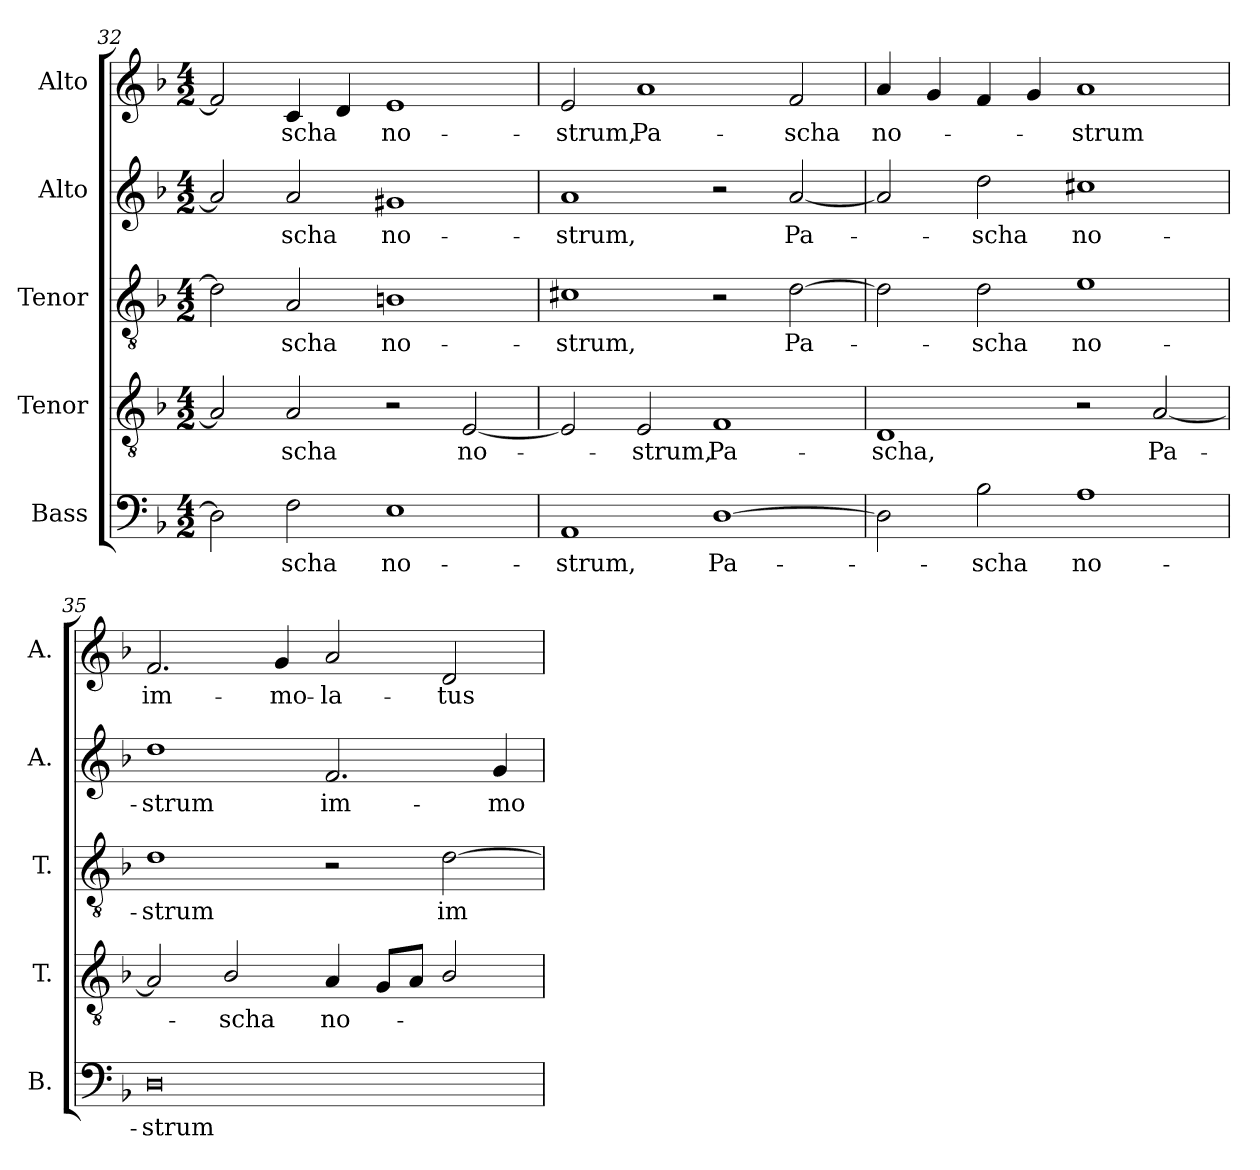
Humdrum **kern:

**kern	**text	**kern	**text	**kern	**text	**kern	**text	**kern	**text
*part5	*part5	*part4	*part4	*part3	*part3	*part2	*part2	*part1	*part1
*staff5	*staff5	*staff4	*staff4	*staff3	*staff3	*staff2	*staff2	*staff1	*staff1
*I"Bass	*	*I"Tenor	*	*I"Tenor	*	*I"Alto	*	*I"Alto	*
*I'B.	*	*I'T.	*	*I'T.	*	*I'A.	*	*I'A.	*
!!LO:LB:g=z
*clefF4	*	*clefGv2	*	*clefGv2	*	*clefG2	*	*clefG2	*
*	*	*ITrd7c12	*	*ITrd7c12	*	*	*	*	*
*k[b-]	*	*k[b-]	*	*k[b-]	*	*k[b-]	*	*k[b-]	*
*F:	*	*F:	*	*F:	*	*F:	*	*F:	*
*M4/2	*	*M4/2	*	*M4/2	*	*M4/2	*	*M4/2	*
=32	=32	=32	=32	=32	=32	=32	=32	=32	=32
2Di\]	.	2AAi/]	.	2Di\]	.	2ai/]	.	2fi/]	.
!	!LO:LY:b:color=#000000	!	!	!	!	!	!	!	!
!	!	!	!LO:LY:b:color=#000000	!	!	!	!	!	!
!	!	!	!	!	!LO:LY:b:color=#000000	!	!	!	!
!	!	!	!	!	!	!	!LO:LY:b:color=#000000	!	!
!	!	!	!	!	!	!	!	!	!LO:LY:b:color=#000000
2Fi\	-scha	2AAi/	-scha	2AAi/	-scha	2ai/	-scha	4ci/	-scha
.	.	.	.	.	.	.	.	4di/	.
!	!LO:LY:b:color=#000000	!	!	!	!	!	!	!	!
!	!	!	!	!	!LO:LY:b:color=#000000	!	!	!	!
!	!	!	!	!	!	!	!LO:LY:b:color=#000000	!	!
!	!	!	!	!	!	!	!	!	!LO:LY:b:color=#000000
1Ei	no-	2r	.	1BBni	no-	1g#Xi	no-	1ei	no-
!	!	!	!LO:LY:b:color=#000000	!	!	!	!	!	!
.	.	[2EEi/	no-	.	.	.	.	.	.
=33	=33	=33	=33	=33	=33	=33	=33	=33	=33
!	!LO:LY:b:color=#000000	!	!	!	!	!	!	!	!
!	!	!	!	!	!LO:LY:b:color=#000000	!	!	!	!
!	!	!	!	!	!	!	!LO:LY:b:color=#000000	!	!
!	!	!	!	!	!	!	!	!	!LO:LY:b:color=#000000
1AAi	-strum,	2EEi/]	.	1C#Xi	-strum,	1ai	-strum,	2ei/	-strum,
!	!	!	!LO:LY:b:color=#000000	!	!	!	!	!	!
!	!	!	!	!	!	!	!	!	!LO:LY:b:color=#000000
.	.	2EEi/	-strum,	.	.	.	.	1ai	Pa-
!	!LO:LY:b:color=#000000	!	!	!	!	!	!	!	!
!	!	!	!LO:LY:b:color=#000000	!	!	!	!	!	!
[1Di	Pa-	1FFi	Pa-	2r	.	2r	.	.	.
!	!	!	!	!	!LO:LY:b:color=#000000	!	!	!	!
!	!	!	!	!	!	!	!LO:LY:b:color=#000000	!	!
!	!	!	!	!	!	!	!	!	!LO:LY:b:color=#000000
.	.	.	.	[2Di\	Pa-	[2ai/	Pa-	2fi/	-scha
=34	=34	=34	=34	=34	=34	=34	=34	=34	=34
!	!	!	!LO:LY:b:color=#000000	!	!	!	!	!	!
!	!	!	!	!	!	!	!	!	!LO:LY:b:color=#000000
2Di\]	.	1DDi	-scha,	2Di\]	.	2ai/]	.	4ai/	no-
.	.	.	.	.	.	.	.	4gi/	.
!	!LO:LY:b:color=#000000	!	!	!	!	!	!	!	!
!	!	!	!	!	!LO:LY:b:color=#000000	!	!	!	!
!	!	!	!	!	!	!	!LO:LY:b:color=#000000	!	!
2B-i\	-scha	.	.	2Di\	-scha	2ddi\	-scha	4fi/	.
.	.	.	.	.	.	.	.	4gi/	.
!	!LO:LY:b:color=#000000	!	!	!	!	!	!	!	!
!	!	!	!	!	!LO:LY:b:color=#000000	!	!	!	!
!	!	!	!	!	!	!	!LO:LY:b:color=#000000	!	!
!	!	!	!	!	!	!	!	!	!LO:LY:b:color=#000000
1Ai	no-	2r	.	1Ei	no-	1cc#Xi	no-	1ai	-strum
!	!	!	!LO:LY:b:color=#000000	!	!	!	!	!	!
.	.	[2AAi/	Pa-	.	.	.	.	.	.
=35	=35	=35	=35	=35	=35	=35	=35	=35	=35
!	!LO:LY:b:color=#000000	!	!	!	!	!	!	!	!
!	!	!	!	!	!LO:LY:b:color=#000000	!	!	!	!
!	!	!	!	!	!	!	!LO:LY:b:color=#000000	!	!
!	!	!	!	!	!	!	!	!	!LO:LY:b:color=#000000
0Di	-strum	2AAi/]	.	1Di	-strum	1ddi	-strum	2.fi/	im-
!	!	!	!LO:LY:b:color=#000000	!	!	!	!	!	!
.	.	2BB-i/	-scha	.	.	.	.	.	.
!	!	!	!	!	!	!	!	!	!LO:LY:b:color=#000000
.	.	.	.	.	.	.	.	4gi/	-mo-
!	!	!	!LO:LY:b:color=#000000	!	!	!	!	!	!
!	!	!	!	!	!	!	!LO:LY:b:color=#000000	!	!
!	!	!	!	!	!	!	!	!	!LO:LY:b:color=#000000
.	.	4AAi/	no-	2r	.	2.fi/	im-	2ai/	-la-
.	.	8GGi/L	.	.	.	.	.	.	.
.	.	8AAi/J	.	.	.	.	.	.	.
!	!	!	!	!	!LO:LY:b:color=#000000	!	!	!	!
!	!	!	!	!	!	!	!	!	!LO:LY:b:color=#000000
.	.	2BB-i/	.	[2Di\	im-	.	.	2di/	-tus
!	!	!	!	!	!	!	!LO:LY:b:color=#000000	!	!
.	.	.	.	.	.	4gi/	-mo-	.	.
=	=	=	=	=	=	=	=	=	=
*-	*-	*-	*-	*-	*-	*-	*-	*-	*-
